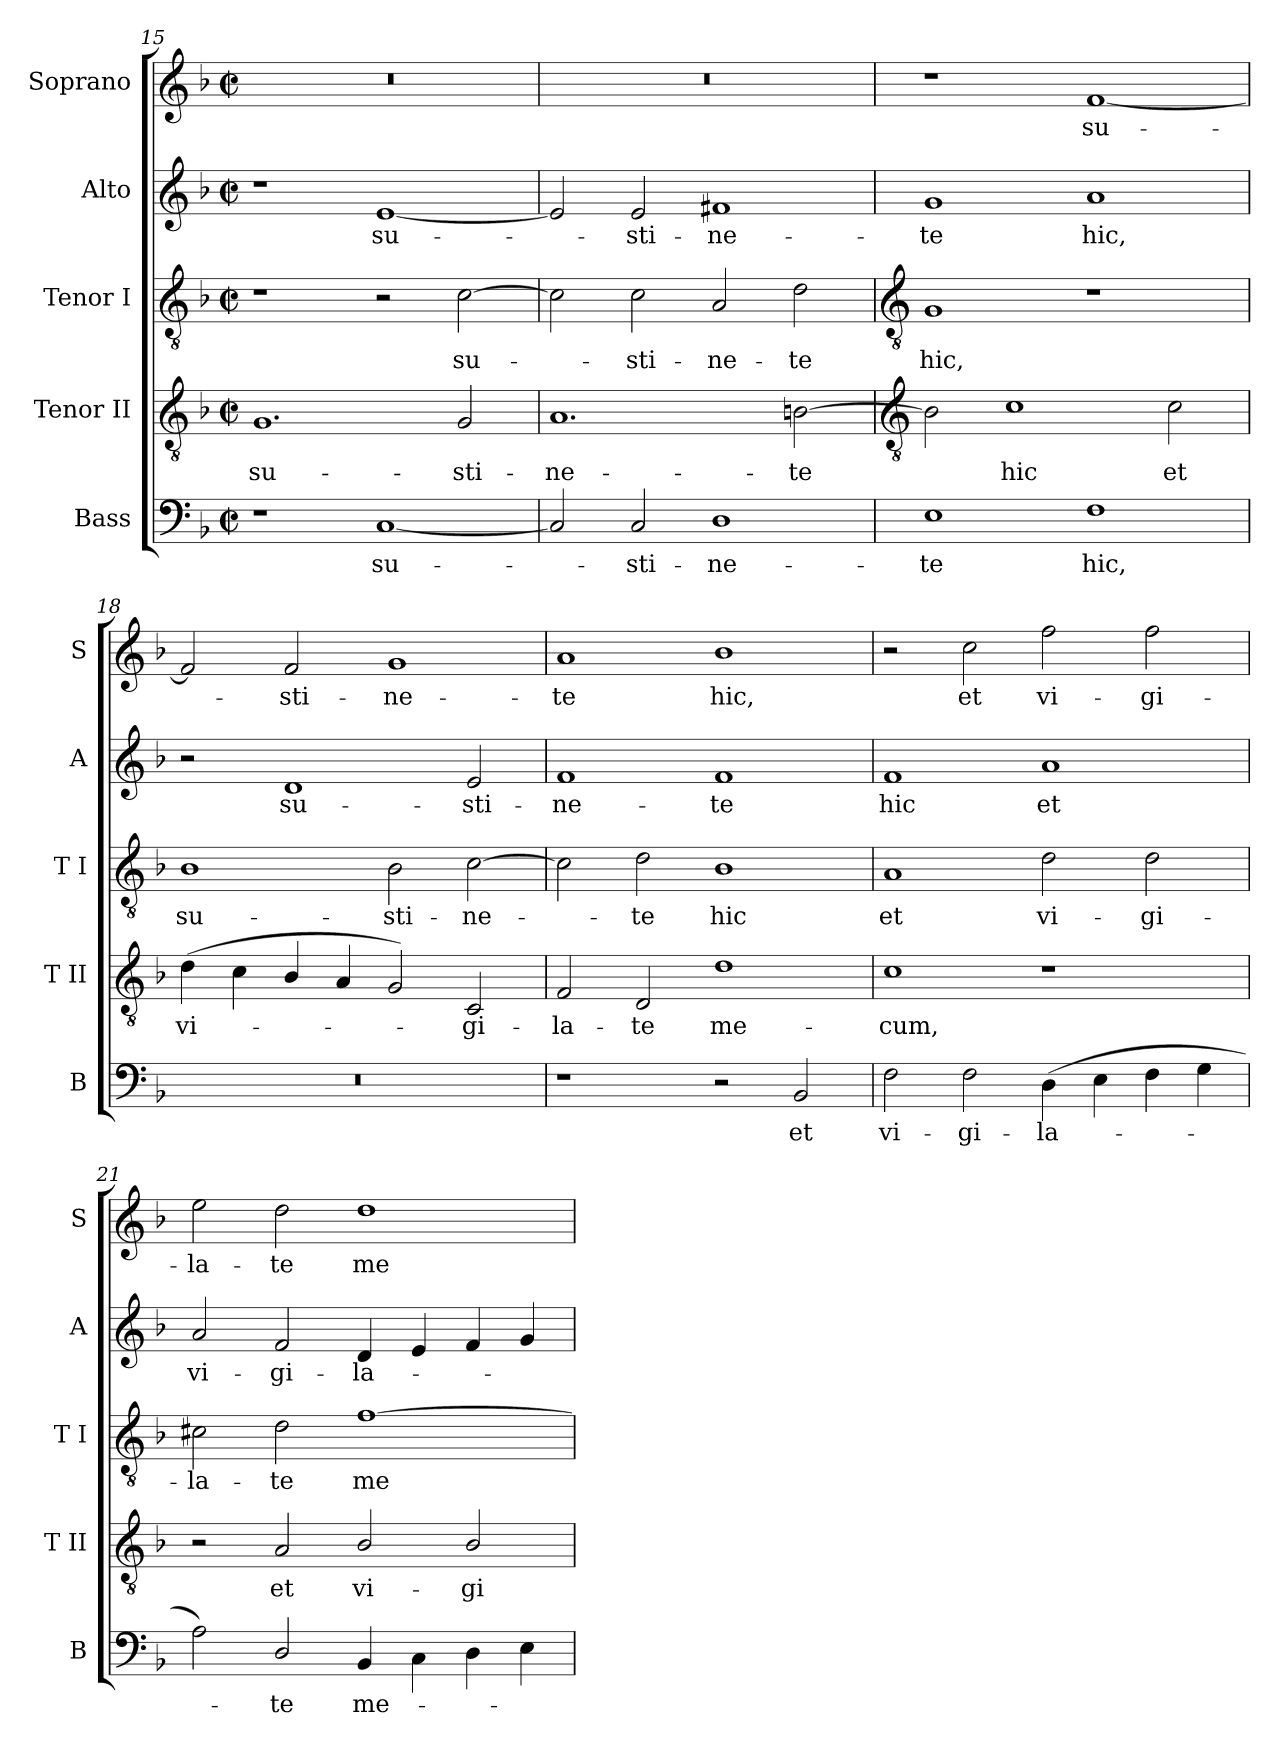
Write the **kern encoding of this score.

**kern	**text	**kern	**text	**kern	**text	**kern	**text	**kern	**text
*part5	*part5	*part4	*part4	*part3	*part3	*part2	*part2	*part1	*part1
*staff5	*staff5	*staff4	*staff4	*staff3	*staff3	*staff2	*staff2	*staff1	*staff1
*I"Bass	*	*I"Tenor II	*	*I"Tenor I	*	*I"Alto	*	*I"Soprano	*
*I'B	*	*I'T II	*	*I'T I	*	*I'A	*	*I'S	*
*clefF4	*	*clefGv2	*	*clefGv2	*	*clefG2	*	*clefG2	*
*k[b-]	*	*k[b-]	*	*k[b-]	*	*k[b-]	*	*k[b-]	*
*F:	*	*F:	*	*F:	*	*F:	*	*F:	*
*M4/2	*	*M4/2	*	*M4/2	*	*M4/2	*	*M4/2	*
*met(c|)	*	*met(c|)	*	*met(c|)	*	*met(c|)	*	*met(c|)	*
=15	=15	=15	=15	=15	=15	=15	=15	=15	=15
!	!	!	!LO:LY:b	!	!	!	!	!	!
1r	.	1.G	su-	1r	.	1r	.	0r	.
!	!LO:LY:b	!	!	!	!	!	!LO:LY:b	!	!
[1C	su-	.	.	2r	.	[1e	su-	.	.
!	!	!	!LO:LY:b	!	!LO:LY:b	!	!	!	!
.	.	2G	-sti-	[2c	su-	.	.	.	.
=16	=16	=16	=16	=16	=16	=16	=16	=16	=16
!	!	!	!LO:LY:b	!	!	!	!	!	!
2C]	.	1.A	-ne-	2c]	.	2e]	.	0r	.
!	!LO:LY:b	!	!	!	!LO:LY:b	!	!LO:LY:b	!	!
2C	sti-	.	.	2c	sti-	2e	sti-	.	.
!	!LO:LY:b	!	!	!	!LO:LY:b	!	!LO:LY:b	!	!
1D	-ne-	.	.	2A	-ne-	1f#X	-ne-	.	.
!	!	!	!LO:LY:b	!	!LO:LY:b	!	!	!	!
.	.	[2Bn	-te	2d	-te	.	.	.	.
!!LO:LB:g=z
=17	=17	=17	=17	=17	=17	=17	=17	=17	=17
*	*	*clefGv2	*	*clefGv2	*	*	*	*	*
!	!LO:LY:b	!	!	!	!LO:LY:b	!	!LO:LY:b	!	!
1E	-te	2B]	.	1G	hic,	1g	-te	1r	.
!	!	!	!LO:LY:b	!	!	!	!	!	!
.	.	1c	hic	.	.	.	.	.	.
!	!LO:LY:b	!	!	!	!	!	!LO:LY:b	!	!LO:LY:b
1F	hic,	.	.	1r	.	1a	hic,	[1f	su-
!	!	!	!LO:LY:b	!	!	!	!	!	!
.	.	2c	et	.	.	.	.	.	.
=18	=18	=18	=18	=18	=18	=18	=18	=18	=18
!	!	!	!LO:LY:b	!	!LO:LY:b	!	!	!	!
0r	.	(<4d	vi-	1B-	su-	2r	.	2f]	.
.	.	4c	.	.	.	.	.	.	.
!	!	!	!	!	!	!	!LO:LY:b	!	!LO:LY:b
.	.	4B-/	.	.	.	1d	su-	2f	sti-
.	.	4A	.	.	.	.	.	.	.
!	!	!	!	!	!LO:LY:b	!	!	!	!LO:LY:b
.	.	2G)	.	2B-	-sti-	.	.	1g	-ne-
!	!	!	!LO:LY:b	!	!LO:LY:b	!	!LO:LY:b	!	!
.	.	2C	gi-	[2c	-ne-	2e	-sti-	.	.
=19	=19	=19	=19	=19	=19	=19	=19	=19	=19
!	!	!	!LO:LY:b	!	!	!	!LO:LY:b	!	!LO:LY:b
1r	.	2F	-la-	2c]	.	1f	-ne-	1a	-te
!	!	!	!LO:LY:b	!	!LO:LY:b	!	!	!	!
.	.	2D	-te	2d	te	.	.	.	.
!	!	!	!LO:LY:b	!	!LO:LY:b	!	!LO:LY:b	!	!LO:LY:b
2r	.	1d	me-	1B-	hic	1f	-te	1b-	hic,
!	!LO:LY:b	!	!	!	!	!	!	!	!
2BB-	et	.	.	.	.	.	.	.	.
=20	=20	=20	=20	=20	=20	=20	=20	=20	=20
!	!LO:LY:b	!	!LO:LY:b	!	!LO:LY:b	!	!LO:LY:b	!	!
2F	vi-	1c	-cum,	1A	et	1f	hic	2r	.
!	!LO:LY:b	!	!	!	!	!	!	!	!LO:LY:b
2F	-gi-	.	.	.	.	.	.	2cc	et
!	!LO:LY:b	!	!	!	!LO:LY:b	!	!LO:LY:b	!	!LO:LY:b
(>4D	-la-	1r	.	2d	vi-	1a	et	2ff	vi-
4E	.	.	.	.	.	.	.	.	.
!	!	!	!	!	!LO:LY:b	!	!	!	!LO:LY:b
4F	.	.	.	2d	-gi-	.	.	2ff	-gi-
4G	.	.	.	.	.	.	.	.	.
=21	=21	=21	=21	=21	=21	=21	=21	=21	=21
!	!	!	!	!	!LO:LY:b	!	!LO:LY:b	!	!LO:LY:b
2A)	.	2r	.	2c#X	-la-	2a	vi-	2ee	-la-
!	!LO:LY:b	!	!LO:LY:b	!	!LO:LY:b	!	!LO:LY:b	!	!LO:LY:b
2D/	te	2A	et	2d	-te	2f	-gi-	2dd	-te
!	!LO:LY:b	!	!LO:LY:b	!	!LO:LY:b	!	!LO:LY:b	!	!LO:LY:b
4BB-	me-	2B-/	vi-	[1f	me-	4d	-la-	1dd	me-
4C\	.	.	.	.	.	4e	.	.	.
!	!	!	!LO:LY:b	!	!	!	!	!	!
4D	.	2B-/	-gi-	.	.	4f	.	.	.
4E	.	.	.	.	.	4g	.	.	.
=	=	=	=	=	=	=	=	=	=
*-	*-	*-	*-	*-	*-	*-	*-	*-	*-
